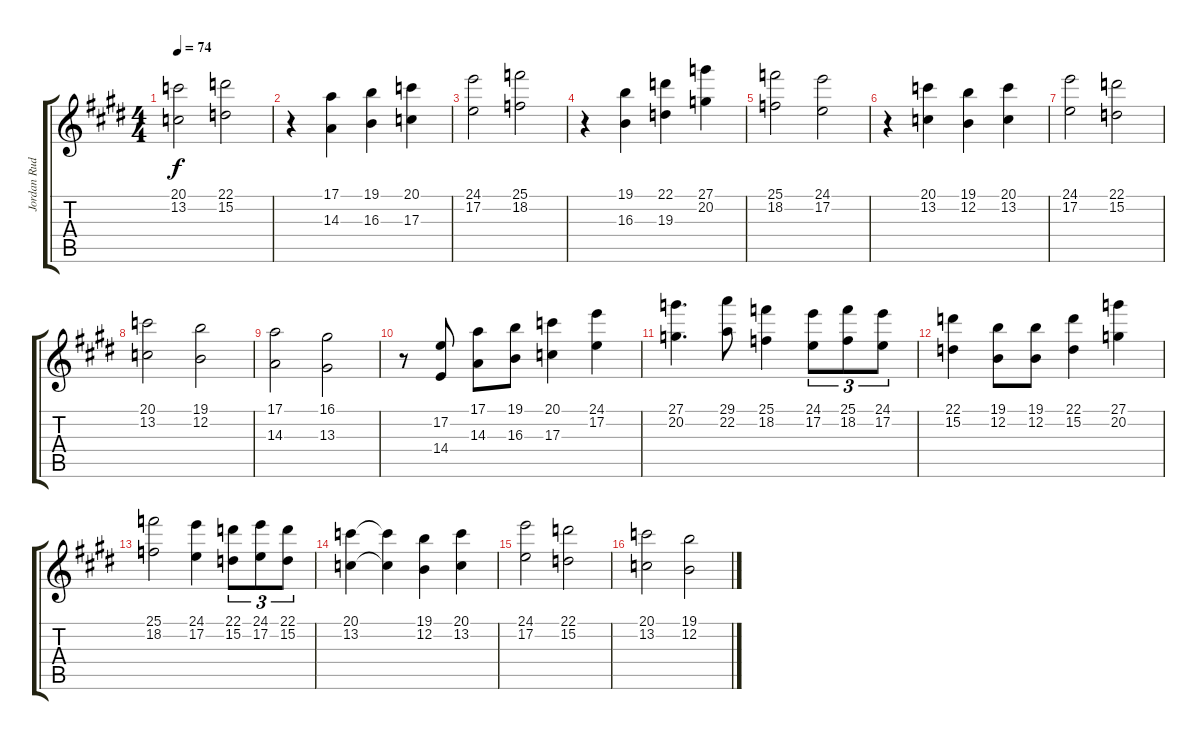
\track ("Jordan Rudess" "Jordan Rud") {instrument acousticgrandpiano}
\staff {score tabs}
\tuning (E4 B3 G3 D3 A2 E2) {hide}
\ts (4 4)
\tempo 74
\clef g2
\ks e
(20.1 13.2).2{dy f} (22.1 15.2).2 |
r.4{volume 13 instrument stringensemble1} (17.1 14.3).4 (19.1 16.3).4 (20.1 17.3).4 |
(24.1 17.2).2 (25.1 18.2).2 |
r.4 (19.1 16.3).4 (22.1 19.3).4 (27.1 20.2).4 |
(25.1 18.2).2 (24.1 17.2).2 |
r.4 (20.1 13.2).4 (19.1 12.2).4 (20.1 13.2).4 |
(24.1 17.2).2 (22.1 15.2).2 |
(20.1 13.2).2 (19.1 12.2).2 |
(17.1 14.3).2 (16.1 13.3).2 |
r.8 (17.2 14.4).8 (17.1 14.3).8 (19.1 16.3).8 (20.1 17.3).4 (24.1 17.2).4 |
(27.1 20.2).4{d} (29.1 22.2).8 (25.1 18.2).4 (24.1 17.2).8{tu (3 2)} (25.1 18.2).8{tu (3 2)} (24.1 17.2).8{tu (3 2)} |
(22.1 15.2).4 (19.1 12.2).8 (19.1 12.2).8 (22.1 15.2).4 (27.1 20.2).4 |
(25.1 18.2).2 (24.1 17.2).4 (22.1 15.2).8{tu (3 2)} (24.1 17.2).8{tu (3 2)} (22.1 15.2).8{tu (3 2)} |
(20.1 13.2).4 (20.1{t} 13.2{t}).4 (19.1 12.2).4 (20.1 13.2).4 |
(24.1 17.2).2 (22.1 15.2).2 |
(20.1 13.2).2 (19.1 12.2).2
